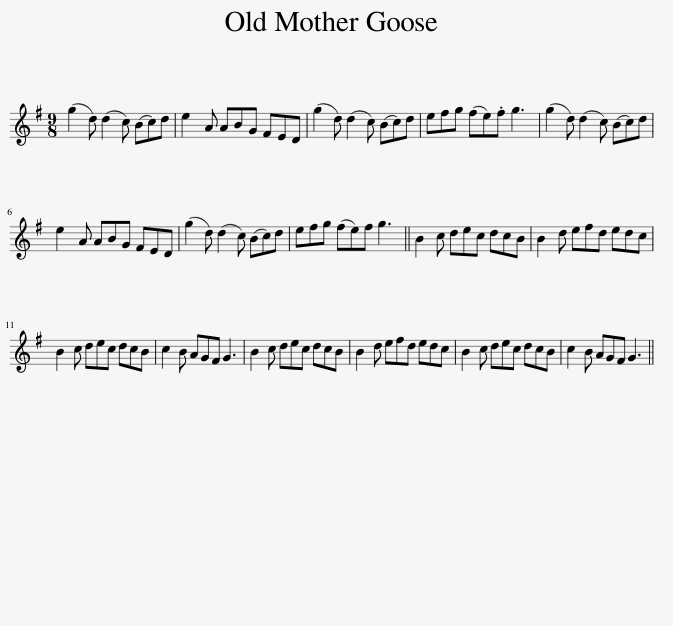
X:1
L:1/8
M:9/8
I:linebreak $
K:G
V:1 treble
V:1
 (g2 d) (d2 c) (Bc)d | e2 A ABG FED | (g2 d) (d2 c) (Bc)d | efg (fe).f g3 | (g2 d) (d2 c) (Bc)d |$ %5
 e2 A ABG FED | (g2 d) (d2 c) (Bc)d | efg (fe)f g3 || B2 c dec dcB | B2 d efd edc |$ %10
 B2 c dec dcB | c2 B AGF G3 | B2 c dec dcB | B2 d efd edc | B2 c dec dcB | %15
 c2 B AGF G3 || %16
